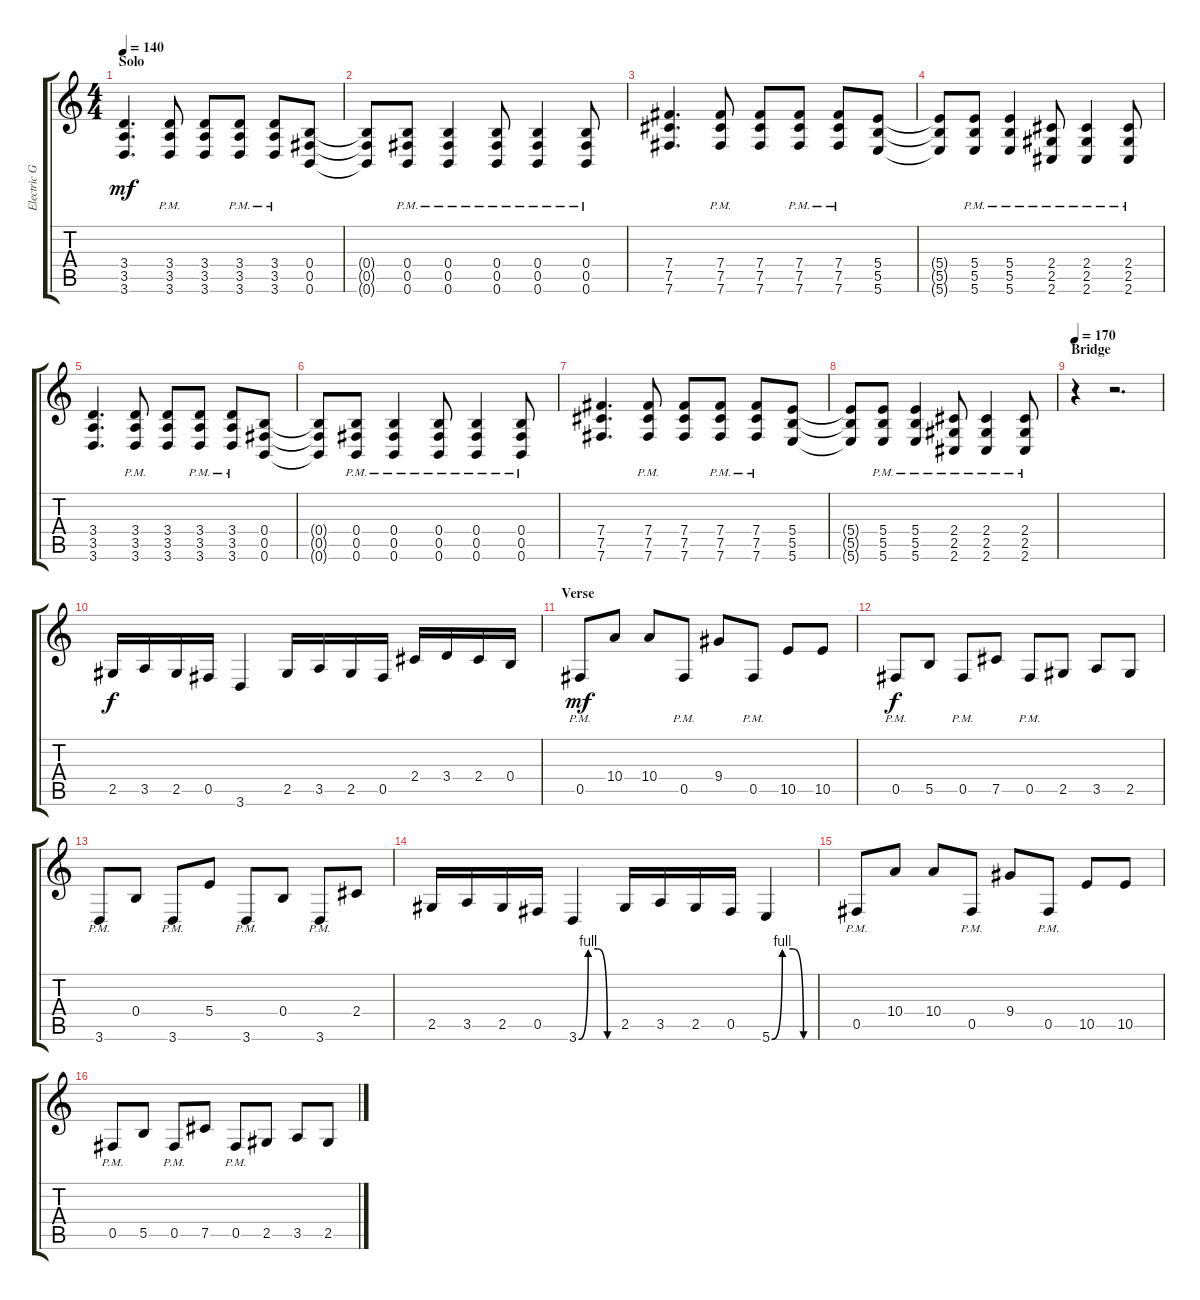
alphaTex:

\track ("Electric Guitar" "Electric G") {instrument distortionguitar}
\staff {score tabs}
\tuning (Db4 Ab3 E3 B2 Gb2 B1) {hide}
\ts (4 4)
\section ("" "Solo")
\tempo 140
\clef g2
\ks c
(3.4 3.5 3.6).4{d dy mf} (3.4{pm} 3.5{pm} 3.6{pm}).8 (3.4 3.5 3.6).8 (3.4{pm} 3.5{pm} 3.6{pm}).8 (3.4{pm} 3.5{pm} 3.6{pm}).8 (0.4 0.5 0.6).8 |
(0.4{t} 0.5{t} 0.6{t}).8 (0.4{pm} 0.5{pm} 0.6{pm}).8 (0.4{pm} 0.5{pm} 0.6{pm}).4 (0.4{pm} 0.5{pm} 0.6{pm}).8 (0.4{pm} 0.5{pm} 0.6{pm}).4 (0.4{pm} 0.5{pm} 0.6{pm}).8 |
(7.4 7.5 7.6).4{d} (7.4{pm} 7.5{pm} 7.6{pm}).8 (7.4 7.5 7.6).8 (7.4{pm} 7.5{pm} 7.6{pm}).8 (7.4{pm} 7.5{pm} 7.6{pm}).8 (5.4 5.5 5.6).8 |
(5.4{t} 5.5{t} 5.6{t}).8 (5.4{pm} 5.5{pm} 5.6{pm}).8 (5.4{pm} 5.5{pm} 5.6{pm}).4 (2.4{pm} 2.5{pm} 2.6{pm}).8 (2.4{pm} 2.5{pm} 2.6{pm}).4 (2.4{pm} 2.5{pm} 2.6{pm}).8 |
(3.4 3.5 3.6).4{d} (3.4{pm} 3.5{pm} 3.6{pm}).8 (3.4 3.5 3.6).8 (3.4{pm} 3.5{pm} 3.6{pm}).8 (3.4{pm} 3.5{pm} 3.6{pm}).8 (0.4 0.5 0.6).8 |
(0.4{t} 0.5{t} 0.6{t}).8 (0.4{pm} 0.5{pm} 0.6{pm}).8 (0.4{pm} 0.5{pm} 0.6{pm}).4 (0.4{pm} 0.5{pm} 0.6{pm}).8 (0.4{pm} 0.5{pm} 0.6{pm}).4 (0.4{pm} 0.5{pm} 0.6{pm}).8 |
(7.4 7.5 7.6).4{d} (7.4{pm} 7.5{pm} 7.6{pm}).8 (7.4 7.5 7.6).8 (7.4{pm} 7.5{pm} 7.6{pm}).8 (7.4{pm} 7.5{pm} 7.6{pm}).8 (5.4 5.5 5.6).8 |
(5.4{t} 5.5{t} 5.6{t}).8 (5.4{pm} 5.5{pm} 5.6{pm}).8 (5.4{pm} 5.5{pm} 5.6{pm}).4 (2.4{pm} 2.5{pm} 2.6{pm}).8 (2.4{pm} 2.5{pm} 2.6{pm}).4 (2.4{pm} 2.5{pm} 2.6{pm}).8 |
\section ("" "Bridge")
\tempo 170
r.4 r.2{d} |
2.5.16{dy f} 3.5.16 2.5.16 0.5.16 3.6.4 2.5.16 3.5.16 2.5.16 0.5.16 2.4.16 3.4.16 2.4.16 0.4.16 |
\section ("" "Verse")
0.5{pm}.8{dy mf} 10.4.8 10.4.8 0.5{pm}.8 9.4.8 0.5{pm}.8 10.5.8 10.5.8 |
0.5{pm}.8{dy f} 5.5.8 0.5{pm}.8 7.5.8 0.5{pm}.8 2.5.8 3.5.8 2.5.8 |
3.6{pm}.8 0.4.8 3.6{pm}.8 5.4.8 3.6{pm}.8 0.4.8 3.6{pm}.8 2.4.8 |
2.5.16 3.5.16 2.5.16 0.5.16 3.6{be (custom 0 0 15 4 30 4 45 0 60 0)}.4 2.5.16 3.5.16 2.5.16 0.5.16 5.6{be (custom 0 0 15 4 30 4 45 0 60 0)}.4 |
0.5{pm}.8 10.4.8 10.4.8 0.5{pm}.8 9.4.8 0.5{pm}.8 10.5.8 10.5.8 |
0.5{pm}.8 5.5.8 0.5{pm}.8 7.5.8 0.5{pm}.8 2.5.8 3.5.8 2.5.8
